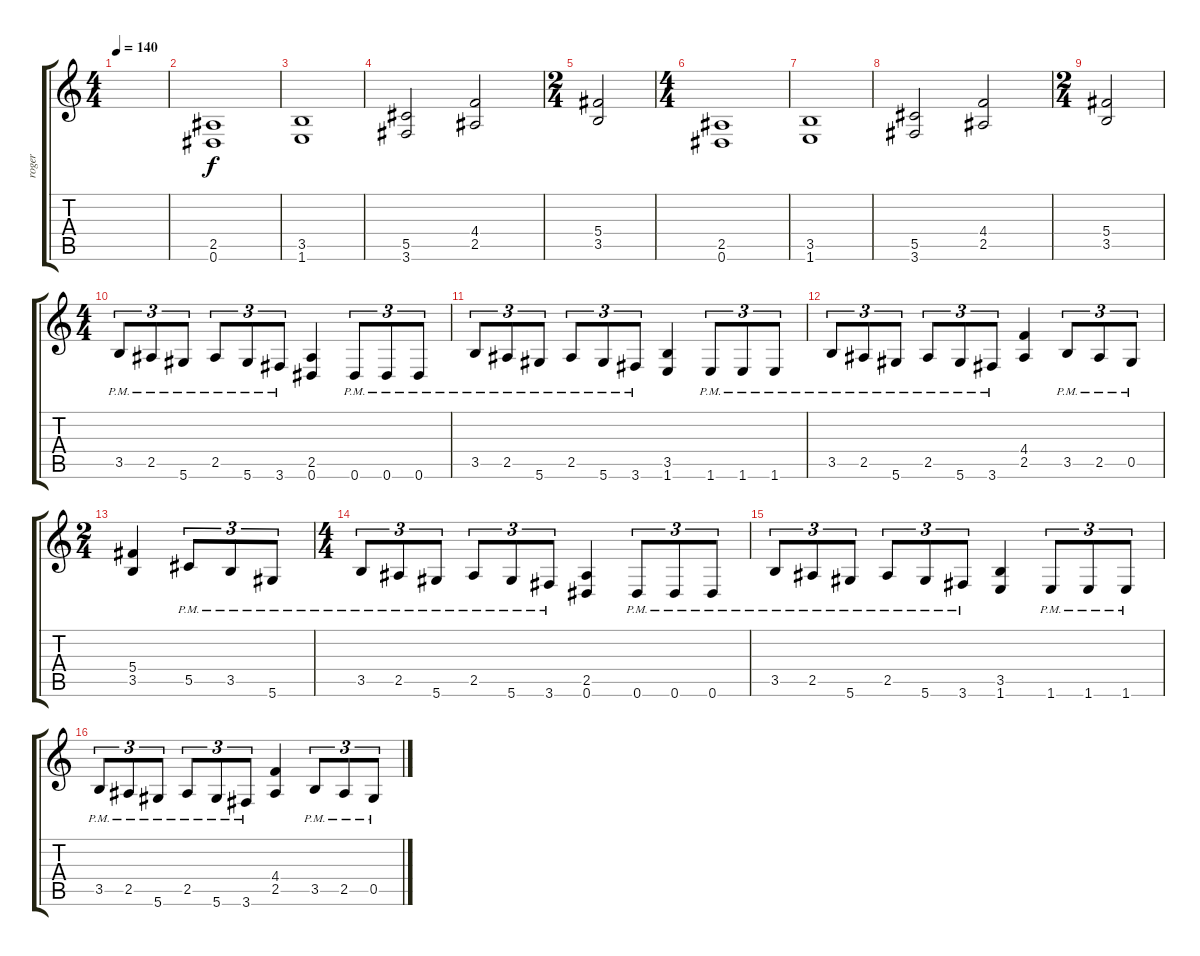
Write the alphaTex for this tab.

\track ("roger" "roger") {instrument distortionguitar}
\staff {score tabs}
\tuning (Eb4 Bb3 Gb3 Db3 Ab2 Eb2) {hide}
\ts (4 4)
\tempo 140
\clef g2
\ks c
|
(2.5 0.6).1 |
(3.5 1.6).1 |
(5.5 3.6).2 (4.4 2.5).2 |
\ts (2 4)
(5.4 3.5).2 |
\ts (4 4)
(2.5 0.6).1 |
(3.5 1.6).1 |
(5.5 3.6).2 (4.4 2.5).2 |
\ts (2 4)
(5.4 3.5).2 |
\ts (4 4)
3.5{pm}.8{tu (3 2)} 2.5{pm}.8{tu (3 2)} 5.6{pm}.8{tu (3 2)} 2.5{pm}.8{tu (3 2)} 5.6{pm}.8{tu (3 2)} 3.6{pm}.8{tu (3 2)} (2.5 0.6).4 0.6{pm}.8{tu (3 2)} 0.6{pm}.8{tu (3 2)} 0.6{pm}.8{tu (3 2)} |
3.5{pm}.8{tu (3 2)} 2.5{pm}.8{tu (3 2)} 5.6{pm}.8{tu (3 2)} 2.5{pm}.8{tu (3 2)} 5.6{pm}.8{tu (3 2)} 3.6{pm}.8{tu (3 2)} (3.5 1.6).4 1.6{pm}.8{tu (3 2)} 1.6{pm}.8{tu (3 2)} 1.6{pm}.8{tu (3 2)} |
3.5{pm}.8{tu (3 2)} 2.5{pm}.8{tu (3 2)} 5.6{pm}.8{tu (3 2)} 2.5{pm}.8{tu (3 2)} 5.6{pm}.8{tu (3 2)} 3.6{pm}.8{tu (3 2)} (4.4 2.5).4 3.5{pm}.8{tu (3 2)} 2.5{pm}.8{tu (3 2)} 0.5{pm}.8{tu (3 2)} |
\ts (2 4)
(5.4 3.5).4 5.5{pm}.8{tu (3 2)} 3.5{pm}.8{tu (3 2)} 5.6{pm}.8{tu (3 2)} |
\ts (4 4)
3.5{pm}.8{tu (3 2)} 2.5{pm}.8{tu (3 2)} 5.6{pm}.8{tu (3 2)} 2.5{pm}.8{tu (3 2)} 5.6{pm}.8{tu (3 2)} 3.6{pm}.8{tu (3 2)} (2.5 0.6).4 0.6{pm}.8{tu (3 2)} 0.6{pm}.8{tu (3 2)} 0.6{pm}.8{tu (3 2)} |
3.5{pm}.8{tu (3 2)} 2.5{pm}.8{tu (3 2)} 5.6{pm}.8{tu (3 2)} 2.5{pm}.8{tu (3 2)} 5.6{pm}.8{tu (3 2)} 3.6{pm}.8{tu (3 2)} (3.5 1.6).4 1.6{pm}.8{tu (3 2)} 1.6{pm}.8{tu (3 2)} 1.6{pm}.8{tu (3 2)} |
3.5{pm}.8{tu (3 2)} 2.5{pm}.8{tu (3 2)} 5.6{pm}.8{tu (3 2)} 2.5{pm}.8{tu (3 2)} 5.6{pm}.8{tu (3 2)} 3.6{pm}.8{tu (3 2)} (4.4 2.5).4 3.5{pm}.8{tu (3 2)} 2.5{pm}.8{tu (3 2)} 0.5{pm}.8{tu (3 2)}
